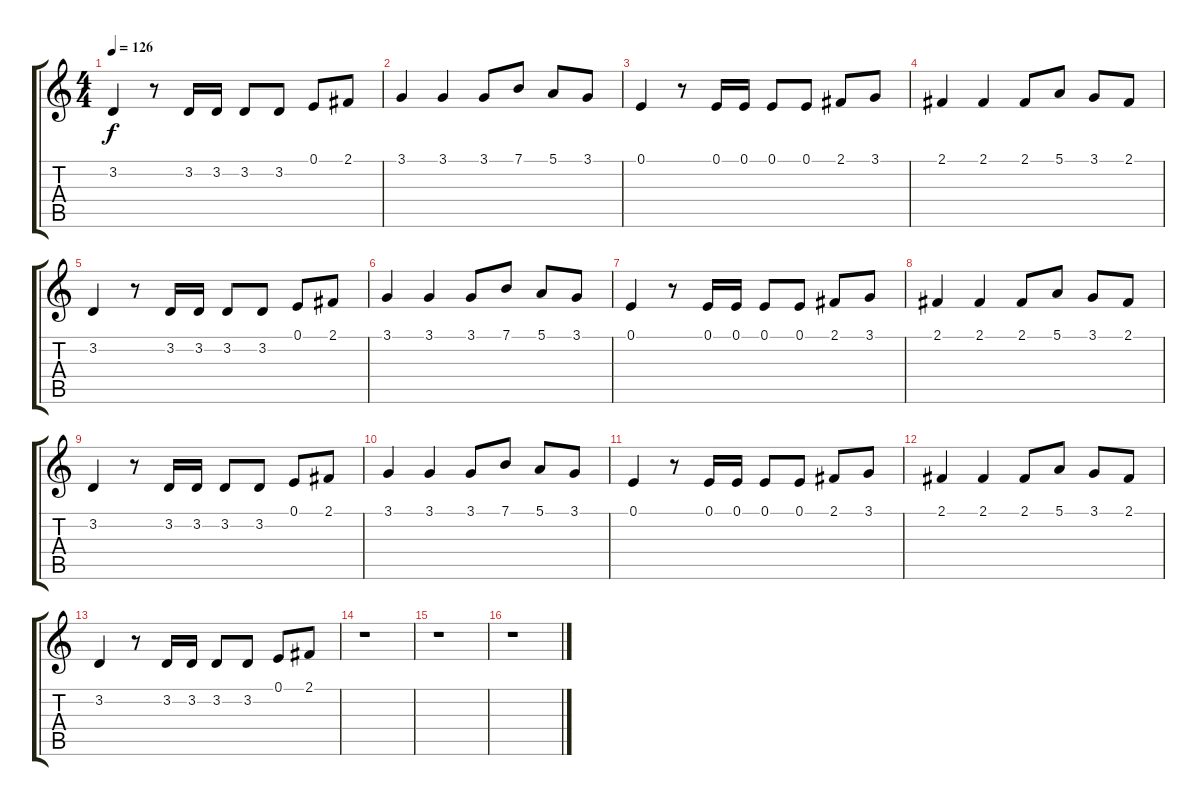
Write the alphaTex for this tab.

\track "" {instrument stringensemble1}
\staff {score tabs}
\tuning (E4 B3 G3 D3 A2 E2) {hide}
\ts (4 4)
\tempo 126
\clef g2
\ks c
3.2.4{dy f} r.8 3.2.16 3.2.16 3.2.8 3.2.8 0.1.8 2.1.8 |
3.1.4 3.1.4 3.1.8 7.1.8 5.1.8 3.1.8 |
0.1.4 r.8 0.1.16 0.1.16 0.1.8 0.1.8 2.1.8 3.1.8 |
2.1.4 2.1.4 2.1.8 5.1.8 3.1.8 2.1.8 |
3.2.4 r.8 3.2.16 3.2.16 3.2.8 3.2.8 0.1.8 2.1.8 |
3.1.4 3.1.4 3.1.8 7.1.8 5.1.8 3.1.8 |
0.1.4 r.8 0.1.16 0.1.16 0.1.8 0.1.8 2.1.8 3.1.8 |
2.1.4 2.1.4 2.1.8 5.1.8 3.1.8 2.1.8 |
3.2.4 r.8 3.2.16 3.2.16 3.2.8 3.2.8 0.1.8 2.1.8 |
3.1.4 3.1.4 3.1.8 7.1.8 5.1.8 3.1.8 |
0.1.4 r.8 0.1.16 0.1.16 0.1.8 0.1.8 2.1.8 3.1.8 |
2.1.4 2.1.4 2.1.8 5.1.8 3.1.8 2.1.8 |
3.2.4 r.8 3.2.16 3.2.16 3.2.8 3.2.8 0.1.8 2.1.8 |
r.1 |
r.1 |
r.1
